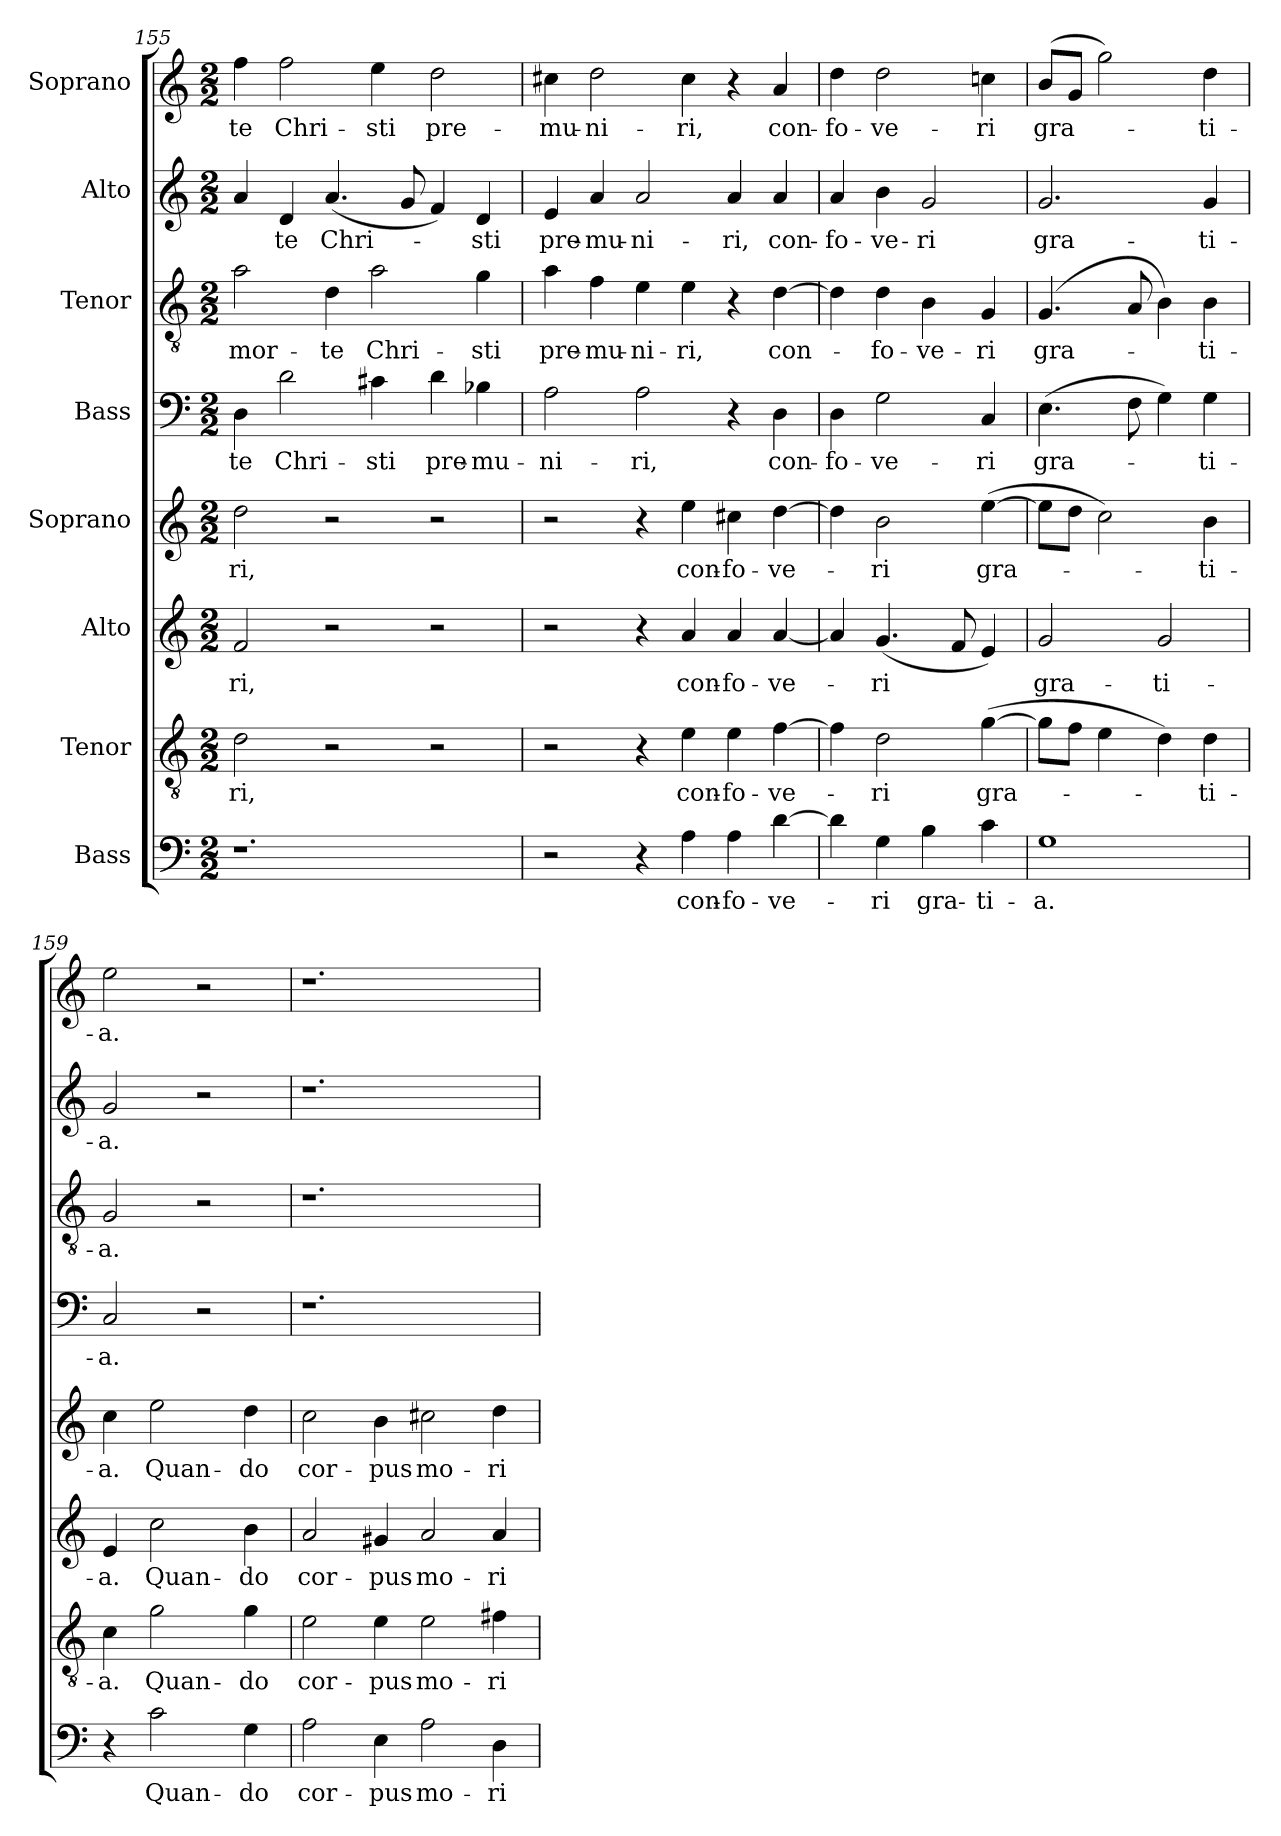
**kern	**text	**kern	**text	**kern	**text	**kern	**text	**kern	**text	**kern	**text	**kern	**text	**kern	**text
*part8	*part8	*part7	*part7	*part6	*part6	*part5	*part5	*part4	*part4	*part3	*part3	*part2	*part2	*part1	*part1
*staff8	*staff8	*staff7	*staff7	*staff6	*staff6	*staff5	*staff5	*staff4	*staff4	*staff3	*staff3	*staff2	*staff2	*staff1	*staff1
*I"Bass	*	*I"Tenor	*	*I"Alto	*	*I"Soprano	*	*I"Bass	*	*I"Tenor	*	*I"Alto	*	*I"Soprano	*
*clefF4	*	*clefGv2	*	*clefG2	*	*clefG2	*	*clefF4	*	*clefGv2	*	*clefG2	*	*clefG2	*
*k[]	*	*k[]	*	*k[]	*	*k[]	*	*k[]	*	*k[]	*	*k[]	*	*k[]	*
*C:	*	*C:	*	*C:	*	*C:	*	*C:	*	*C:	*	*C:	*	*C:	*
*M2/2	*	*M2/2	*	*M2/2	*	*M2/2	*	*M2/2	*	*M2/2	*	*M2/2	*	*M2/2	*
=155	=155	=155	=155	=155	=155	=155	=155	=155	=155	=155	=155	=155	=155	=155	=155
1.r	.	2d\	-ri,	2f/	-ri,	2dd\	-ri,	4D\	-te	2a\	mor-	4a/	.	4ff\	-te
.	.	.	.	.	.	.	.	2d\	Chri-	.	.	4d/	-te	2ff\	Chri-
.	.	2r	.	2r	.	2r	.	.	.	4d\	-te	(4.a/	Chri-	.	.
.	.	.	.	.	.	.	.	4c#X\	-sti	2a\	Chri-	.	.	4ee\	-sti
.	.	.	.	.	.	.	.	.	.	.	.	8g/	.	.	.
.	.	2r	.	2r	.	2r	.	4d\	pre-	.	.	4f/)	.	2dd\	pre-
.	.	.	.	.	.	.	.	4B-X\	-mu-	4g\	-sti	4d/	-sti	.	.
=156	=156	=156	=156	=156	=156	=156	=156	=156	=156	=156	=156	=156	=156	=156	=156
2r	.	2r	.	2r	.	2r	.	2A\	-ni-	4a\	pre-	4e/	pre-	4cc#X\	-mu-
.	.	.	.	.	.	.	.	.	.	4f\	-mu-	4a/	-mu-	2dd\	-ni-
4r	.	4r	.	4r	.	4r	.	2A\	-ri,	4e\	-ni-	2a/	-ni-	.	.
4A\	con-	4e\	con-	4a/	con-	4ee\	con-	.	.	4e\	-ri,	.	.	4cc#\	-ri,
4A\	-fo-	4e\	-fo-	4a/	-fo-	4cc#X\	-fo-	4r	.	4r	.	4a/	-ri,	4r	.
[4d\	-ve-	[4f\	-ve-	[4a/	-ve-	[4dd\	-ve-	4D\	con-	[4d\	con-	4a/	con-	4a/	con-
=157	=157	=157	=157	=157	=157	=157	=157	=157	=157	=157	=157	=157	=157	=157	=157
4d\]	.	4f\]	.	4a/]	.	4dd\]	.	4D\	-fo-	4d\]	.	4a/	-fo-	4dd\	-fo-
4G\	-ri	2d\	-ri	(4.g/	-ri	2b\	-ri	2G\	-ve-	4d\	-fo-	4b\	-ve-	2dd\	-ve-
4B\	gra-	.	.	.	.	.	.	.	.	4B\	-ve-	2g/	-ri	.	.
.	.	.	.	8f/	.	.	.	.	.	.	.	.	.	.	.
4c\	-ti-	([4g\	gra-	4e/)	.	([4ee\	gra-	4C/	-ri	4G/	-ri	.	.	4ccn\	-ri
=158	=158	=158	=158	=158	=158	=158	=158	=158	=158	=158	=158	=158	=158	=158	=158
1G	-a.	8g\L]	.	2g/	gra-	8ee\L]	.	(4.E\	gra-	(4.G/	gra-	2.g/	gra-	(8b/L	gra-
.	.	8f\J	.	.	.	8dd\J	.	.	.	.	.	.	.	8g/J	.
.	.	4e\	.	.	.	2cc\)	.	.	.	.	.	.	.	2gg\)	.
.	.	.	.	.	.	.	.	8F\	.	8A/	.	.	.	.	.
.	.	4d\)	.	2g/	-ti-	.	.	4G\)	.	4B\)	.	.	.	.	.
.	.	4d\	-ti-	.	.	4b\	-ti-	4G\	-ti-	4B\	-ti-	4g/	-ti-	4dd\	-ti-
=159	=159	=159	=159	=159	=159	=159	=159	=159	=159	=159	=159	=159	=159	=159	=159
4r	a.	4c\	a.	4e/	a.	4cc\	-a.	2C/	-a.	2G/	-a.	2g/	-a.	2ee\	-a.
2c\	Quan-	2g\	Quan-	2cc\	Quan-	2ee\	Quan-	.	.	.	.	.	.	.	.
.	.	.	.	.	.	.	.	2r	.	2r	.	2r	.	2r	.
4G\	-do	4g\	-do	4b\	-do	4dd\	-do	.	.	.	.	.	.	.	.
!!LO:PB:g=z
=160	=160	=160	=160	=160	=160	=160	=160	=160	=160	=160	=160	=160	=160	=160	=160
2A\	cor-	2e\	cor-	2a/	cor-	2cc\	cor-	1.r	.	1.r	.	1.r	.	1.r	.
4E\	-pus	4e\	-pus	4g#X/	-pus	4b\	-pus	.	.	.	.	.	.	.	.
2A\	mo-	2e\	mo-	2a/	mo-	2cc#X\	mo-	.	.	.	.	.	.	.	.
4D\	-ri-	4f#X\	-ri-	4a/	-ri-	4dd\	-ri-	.	.	.	.	.	.	.	.
=	=	=	=	=	=	=	=	=	=	=	=	=	=	=	=
*-	*-	*-	*-	*-	*-	*-	*-	*-	*-	*-	*-	*-	*-	*-	*-
